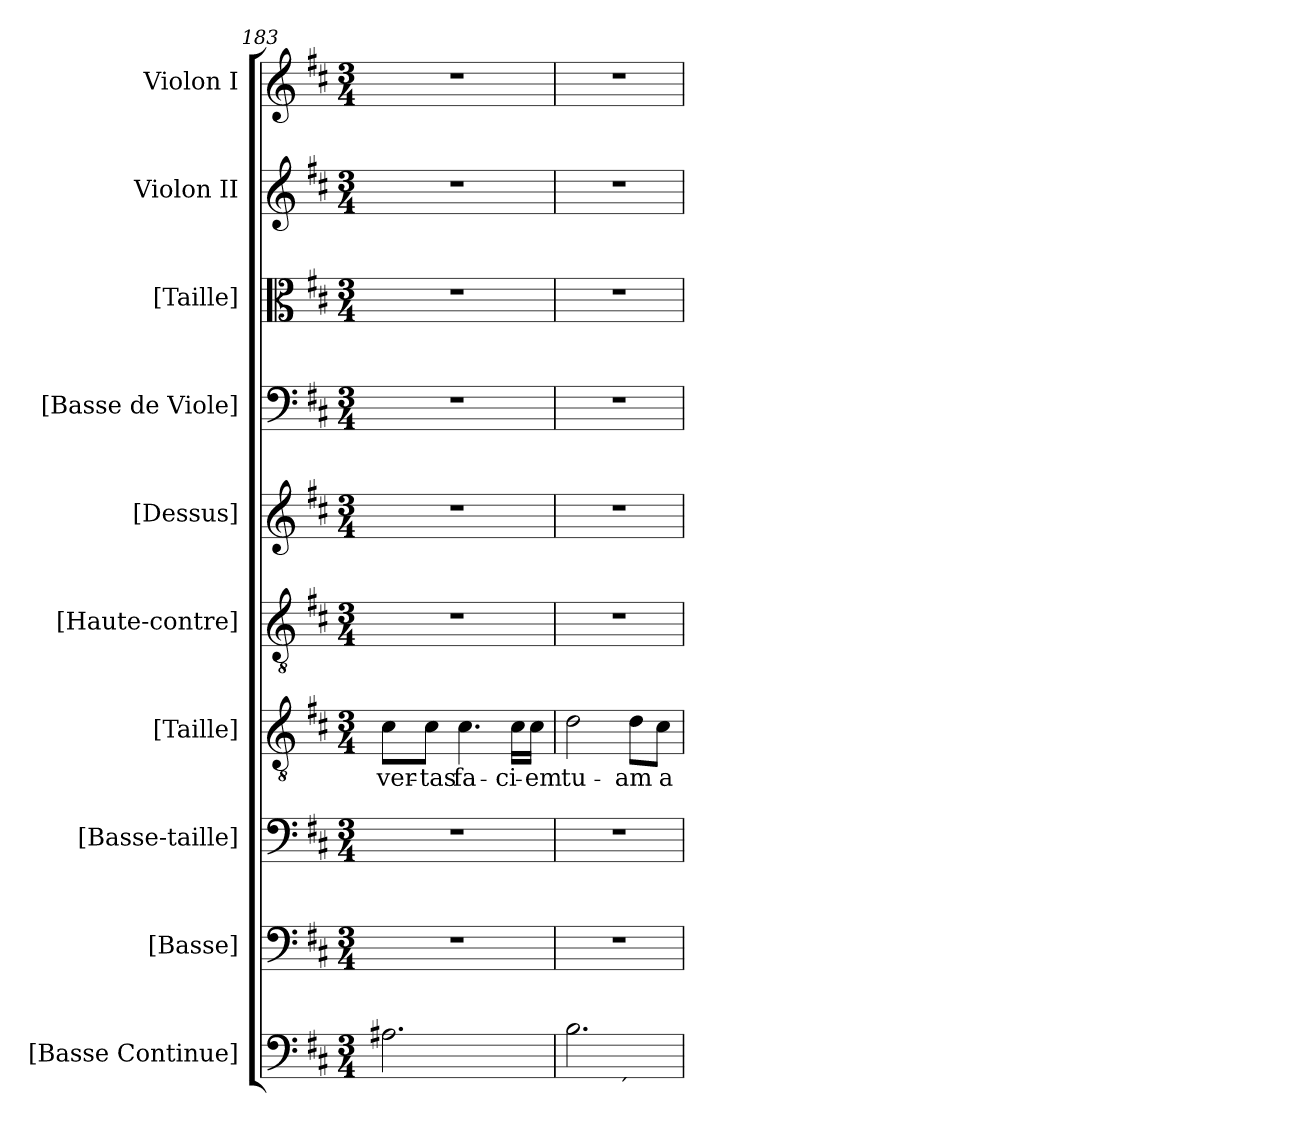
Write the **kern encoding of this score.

**kern	**kern	**kern	**kern	**text	**kern	**kern	**kern	**kern	**kern	**kern
*part10	*part9	*part8	*part7	*part7	*part6	*part5	*part4	*part3	*part2	*part1
*staff10	*staff9	*staff8	*staff7	*staff7	*staff6	*staff5	*staff4	*staff3	*staff2	*staff1
*I"[Basse Continue]	*I"[Basse]	*I"[Basse-taille]	*I"[Taille]	*	*I"[Haute-contre]	*I"[Dessus]	*I"[Basse de Viole]	*I"[Taille]	*I"Violon II	*I"Violon I
*I'B.c.	*I'B.	*I'B.t.	*I'T.	*	*I'H.C.	*I'D.	*	*	*I'Vln. II	*I'Vln. I
!!LO:LB:g=z
*clefF4	*clefF4	*clefF4	*clefGv2	*	*clefGv2	*clefG2	*clefF4	*clefC3	*clefG2	*clefG2
*	*	*	*ITrd7c12	*	*ITrd7c12	*	*	*	*	*
*k[f#c#]	*k[f#c#]	*k[f#c#]	*k[f#c#]	*	*k[f#c#]	*k[f#c#]	*k[f#c#]	*k[f#c#]	*k[f#c#]	*k[f#c#]
*D:	*D:	*D:	*D:	*	*D:	*D:	*D:	*D:	*D:	*D:
*M3/4	*M3/4	*M3/4	*M3/4	*	*M3/4	*M3/4	*M3/4	*M3/4	*M3/4	*M3/4
=183	=183	=183	=183	=183	=183	=183	=183	=183	=183	=183
!	!LO:N:vis=1	!LO:N:vis=1	!	!	!	!	!	!	!	!
!	!	!	!	!LO:LY:b:color=#000000	!LO:N:vis=1	!LO:N:vis=1	!LO:N:vis=1	!LO:N:vis=1	!LO:N:vis=1	!LO:N:vis=1
2.A#Xi\	2.r	2.r	8C#i\L	-ver-	2.r	2.r	2.r	2.r	2.r	2.r
!	!	!	!	!LO:LY:b:color=#000000	!	!	!	!	!	!
.	.	.	8C#i\J	-tas	.	.	.	.	.	.
!	!	!	!	!LO:LY:b:color=#000000	!	!	!	!	!	!
.	.	.	4.C#i\	fa-	.	.	.	.	.	.
!	!	!	!	!LO:LY:b:color=#000000	!	!	!	!	!	!
.	.	.	16C#i\LL	-ci-	.	.	.	.	.	.
!	!	!	!	!LO:LY:b:color=#000000	!	!	!	!	!	!
.	.	.	16C#i\JJ	-em	.	.	.	.	.	.
=184	=184	=184	=184	=184	=184	=184	=184	=184	=184	=184
!	!LO:N:vis=1	!LO:N:vis=1	!	!	!	!	!	!	!	!
!LO:TX:b:rj:t=5	!	!	!	!	!	!	!	!	!	!
!	!	!	!	!LO:LY:b:color=#000000	!LO:N:vis=1	!LO:N:vis=1	!LO:N:vis=1	!LO:N:vis=1	!LO:N:vis=1	!LO:N:vis=1
*^	*	*	*	*	*	*	*	*	*	*
2.Bi\	2ryy	2.r	2.r	2Di\	tu-	2.r	2.r	2.r	2.r	2.r	2.r
!	!LO:TX:b:rj:t=´	!	!	!	!	!	!	!	!	!	!
!	!	!	!	!	!LO:LY:b:color=#000000	!	!	!	!	!	!
.	4ryy	.	.	8Di\L	-am	.	.	.	.	.	.
!	!	!	!	!	!LO:LY:b:color=#000000	!	!	!	!	!	!
.	.	.	.	8C#i\J	a	.	.	.	.	.	.
*v	*v	*	*	*	*	*	*	*	*	*	*
=	=	=	=	=	=	=	=	=	=	=
*-	*-	*-	*-	*-	*-	*-	*-	*-	*-	*-
